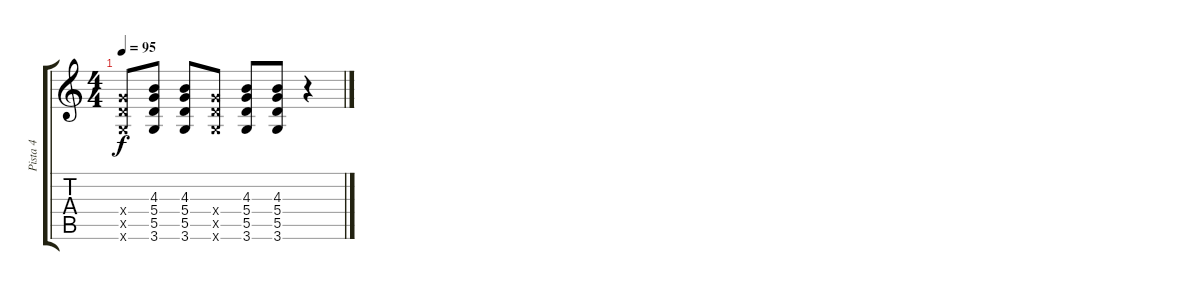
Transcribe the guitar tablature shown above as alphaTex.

\track ("Pista 4" "Pista 4") {instrument electricguitarclean}
\staff {score tabs}
\tuning (E4 B3 G3 D3 A2 E2) {hide}
\ts (4 4)
\tempo 95
\clef g2
\ks c
(5.4{x} 5.5{x} 3.6{x}).8{dy f} (4.3 5.4 5.5 3.6).8 (4.3 5.4 5.5 3.6).8 (5.4{x} 5.5{x} 3.6{x}).8 (4.3 5.4 5.5 3.6).8 (4.3 5.4 5.5 3.6).8 r.4
